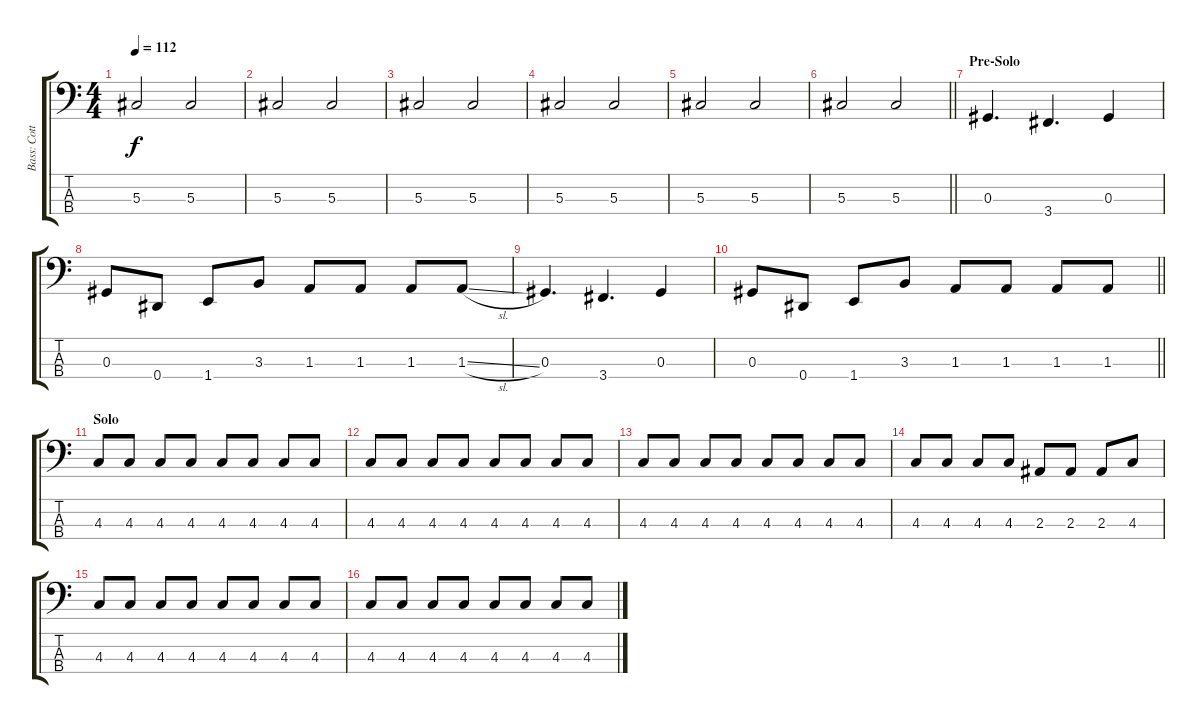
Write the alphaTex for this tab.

\track ("Bass: Cottle" "Bass: Cott") {instrument electricbassfinger}
\staff {score tabs}
\tuning (Gb2 Db2 Ab1 Eb1) {hide}
\ts (4 4)
\tempo 112
\clef f4
\ks c
5.3.2{dy f} 5.3.2 |
5.3.2 5.3.2 |
5.3.2 5.3.2 |
5.3.2 5.3.2 |
5.3.2 5.3.2 |
\barLineRight lightlight
5.3.2 5.3.2 |
\section ("" "Pre-Solo")
0.3.4{d} 3.4.4{d} 0.3.4 |
0.3.8 0.4.8 1.4.8 3.3.8 1.3.8 1.3.8 1.3.8 1.3{sl}.8 |
0.3.4{d} 3.4.4{d} 0.3.4 |
\barLineRight lightlight
0.3.8 0.4.8 1.4.8 3.3.8 1.3.8 1.3.8 1.3.8 1.3.8 |
\section ("" "Solo")
4.3.8 4.3.8 4.3.8 4.3.8 4.3.8 4.3.8 4.3.8 4.3.8 |
4.3.8 4.3.8 4.3.8 4.3.8 4.3.8 4.3.8 4.3.8 4.3.8 |
4.3.8 4.3.8 4.3.8 4.3.8 4.3.8 4.3.8 4.3.8 4.3.8 |
4.3.8 4.3.8 4.3.8 4.3.8 2.3.8 2.3.8 2.3.8 4.3.8 |
4.3.8 4.3.8 4.3.8 4.3.8 4.3.8 4.3.8 4.3.8 4.3.8 |
4.3.8 4.3.8 4.3.8 4.3.8 4.3.8 4.3.8 4.3.8 4.3.8
